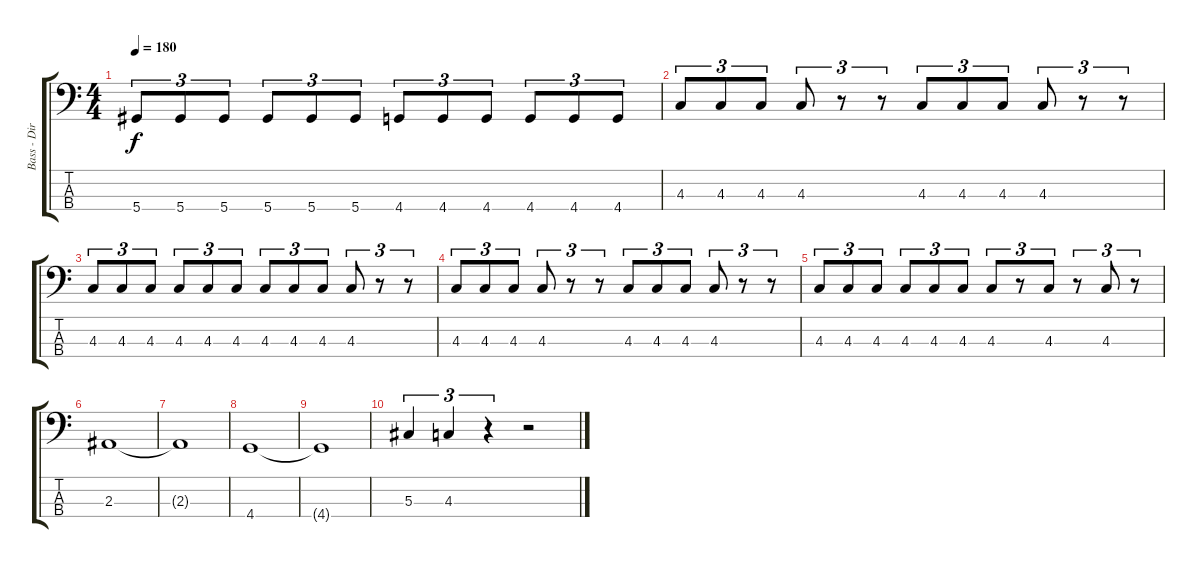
\track ("Bass - Dirk Schlächter" "Bass - Dir") {instrument electricbassfinger}
\staff {score tabs}
\tuning (Gb2 Db2 Ab1 Eb1) {hide}
\ts (4 4)
\tempo 180
\clef f4
\ks c
5.4.8{tu (3 2) dy f} 5.4.8{tu (3 2)} 5.4.8{tu (3 2)} 5.4.8{tu (3 2)} 5.4.8{tu (3 2)} 5.4.8{tu (3 2)} 4.4.8{tu (3 2)} 4.4.8{tu (3 2)} 4.4.8{tu (3 2)} 4.4.8{tu (3 2)} 4.4.8{tu (3 2)} 4.4.8{tu (3 2)} |
4.3.8{tu (3 2)} 4.3.8{tu (3 2)} 4.3.8{tu (3 2)} 4.3.8{tu (3 2)} r.8{tu (3 2)} r.8{tu (3 2)} 4.3.8{tu (3 2)} 4.3.8{tu (3 2)} 4.3.8{tu (3 2)} 4.3.8{tu (3 2)} r.8{tu (3 2)} r.8{tu (3 2)} |
4.3.8{tu (3 2)} 4.3.8{tu (3 2)} 4.3.8{tu (3 2)} 4.3.8{tu (3 2)} 4.3.8{tu (3 2)} 4.3.8{tu (3 2)} 4.3.8{tu (3 2)} 4.3.8{tu (3 2)} 4.3.8{tu (3 2)} 4.3.8{tu (3 2)} r.8{tu (3 2)} r.8{tu (3 2)} |
4.3.8{tu (3 2)} 4.3.8{tu (3 2)} 4.3.8{tu (3 2)} 4.3.8{tu (3 2)} r.8{tu (3 2)} r.8{tu (3 2)} 4.3.8{tu (3 2)} 4.3.8{tu (3 2)} 4.3.8{tu (3 2)} 4.3.8{tu (3 2)} r.8{tu (3 2)} r.8{tu (3 2)} |
4.3.8{tu (3 2)} 4.3.8{tu (3 2)} 4.3.8{tu (3 2)} 4.3.8{tu (3 2)} 4.3.8{tu (3 2)} 4.3.8{tu (3 2)} 4.3.8{tu (3 2)} r.8{tu (3 2)} 4.3.8{tu (3 2)} r.8{tu (3 2)} 4.3.8{tu (3 2)} r.8{tu (3 2)} |
2.3.1 |
2.3{t}.1 |
4.4.1 |
4.4{t}.1 |
5.3.4{tu (3 2)} 4.3.4{tu (3 2)} r.4{tu (3 2)} r.2
